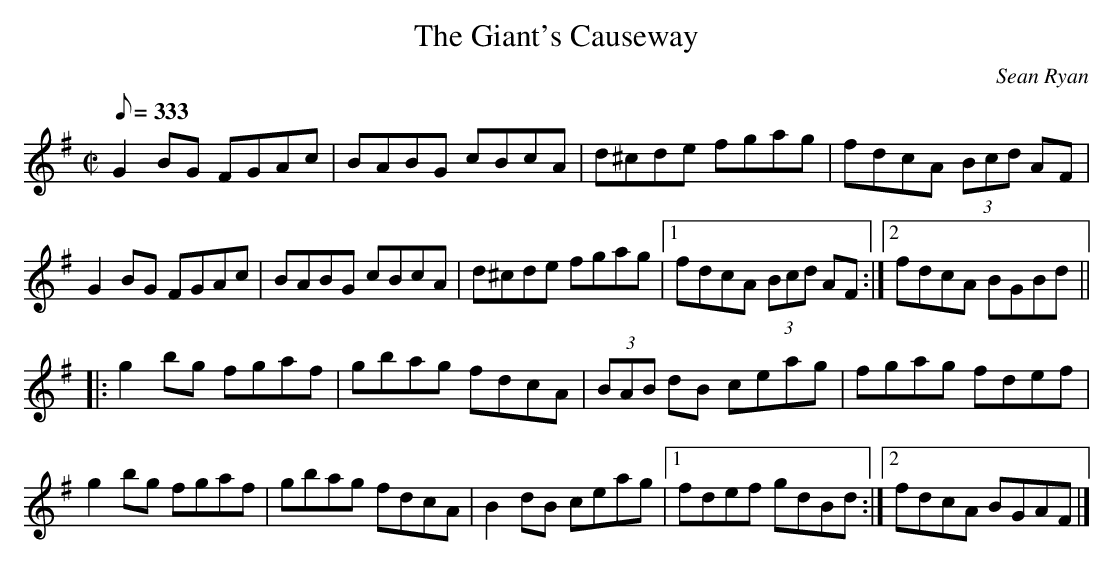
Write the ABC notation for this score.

X:1
T:The Giant's Causeway
C:Sean Ryan
L:1/8
Q:333
M:C|
K:G
G2 BG FGAc|BABG cBcA|d^cde fgag|fdcA (3Bcd AF|
G2 BG FGAc|BABG cBcA|d^cde fgag|1fdcA (3Bcd AF:|2fdcA BGBd||
|:g2 bg fgaf|gbag fdcA|(3BAB dB ceag|fgag fdef|
g2 bg fgaf|gbag fdcA|B2 dB ceag|1fdef gdBd:|2fdcA BGAF|]
